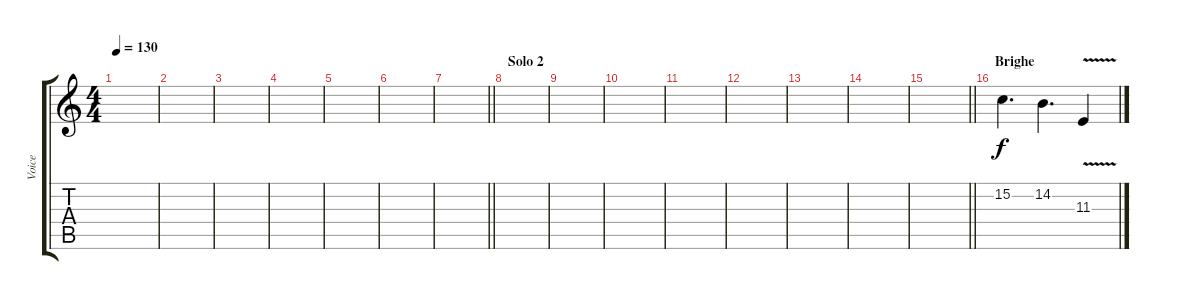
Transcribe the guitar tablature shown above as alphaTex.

\track ("Voice" "Voice") {instrument lead1square}
\staff {score tabs}
\tuning (D4 A3 F3 C3 G2 C2) {hide}
\ts (4 4)
\tempo 130
\clef g2
\ks c
|
|
|
|
|
|
\barLineRight lightlight
|
\section ("" "Solo 2")
|
|
|
|
|
|
|
\barLineRight lightlight
|
\section ("" "Brighe")
15.2.4{d} 14.2.4{d} 11.3{v}.4
